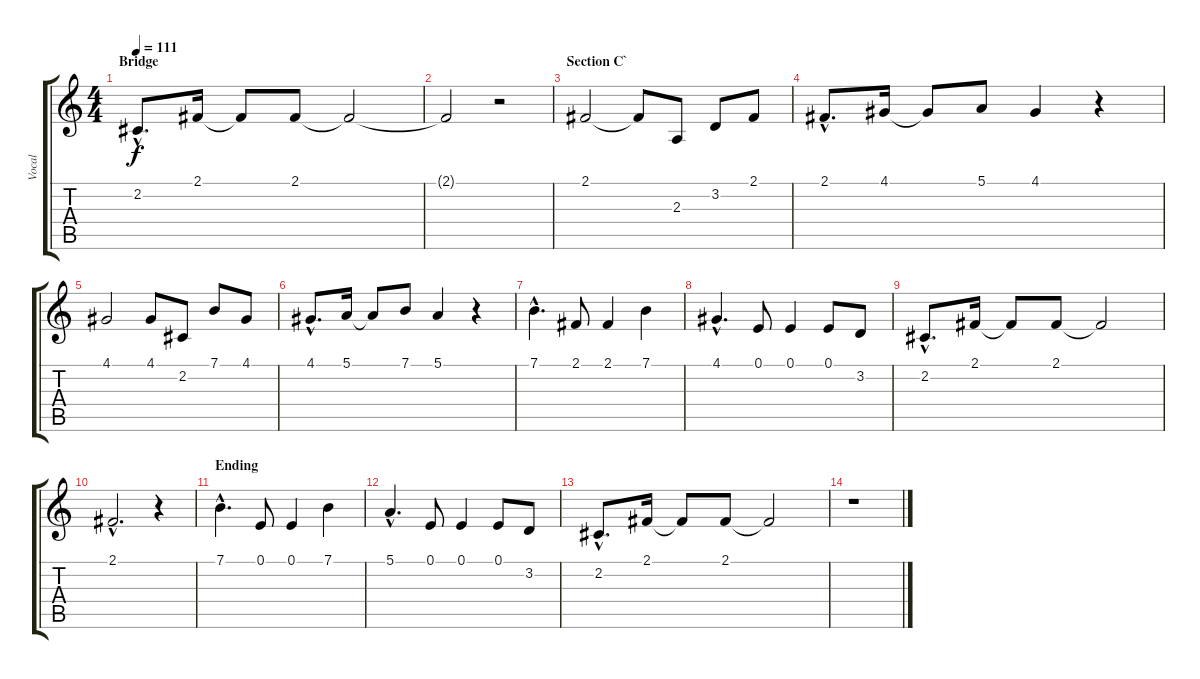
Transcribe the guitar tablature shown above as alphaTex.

\track ("Vocal" "Vocal") {instrument flute}
\staff {score tabs}
\tuning (E4 B3 G3 D3 A2 E2) {hide}
\ts (4 4)
\section ("" "Bridge")
\tempo 111
\clef g2
\ks c
2.2{hac}.8{d dy f} 2.1.16 2.1{t}.8 2.1.8 2.1{t}.2 |
2.1{t}.2 r.2 |
\section ("" "Section C`")
2.1.2 2.1{t}.8 2.3.8 3.2.8 2.1.8 |
2.1{hac}.8{d} 4.1.16 4.1{t}.8 5.1.8 4.1.4 r.4 |
4.1.2 4.1.8 2.2.8 7.1.8 4.1.8 |
4.1{hac}.8{d} 5.1.16 5.1{t}.8 7.1.8 5.1.4 r.4 |
7.1{hac}.4{d} 2.1.8 2.1.4 7.1.4 |
4.1{hac}.4{d} 0.1.8 0.1.4 0.1.8 3.2.8 |
2.2{hac}.8{d} 2.1.16 2.1{t}.8 2.1.8 2.1{t}.2 |
2.1{hac}.2{d} r.4 |
\section ("" "Ending")
7.1{hac}.4{d} 0.1.8 0.1.4 7.1.4 |
5.1{hac}.4{d} 0.1.8 0.1.4 0.1.8 3.2.8 |
2.2{hac}.8{d} 2.1.16 2.1{t}.8 2.1.8 2.1{t}.2 |
r.1
